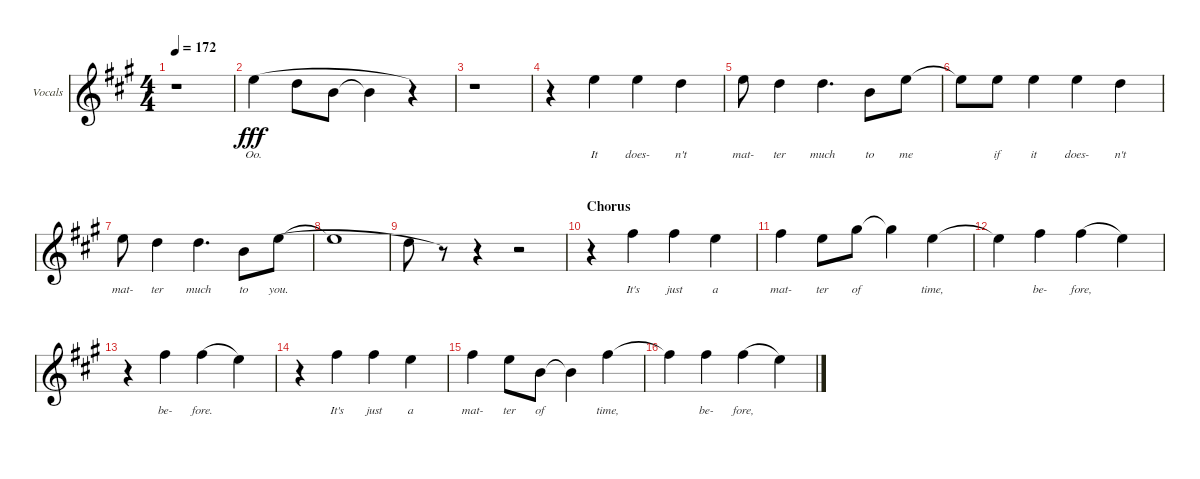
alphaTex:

\defaultSystemsLayout 4
\bracketExtendMode groupsimilarinstruments
\firstSystemTrackNameOrientation horizontal
\otherSystemsTrackNameOrientation horizontal
\track ("Vocals" "Vocals") {instrument distortionguitar}
\staff {score}
\tuning (E4 B3 G3 D3 A2 E2)
\ts (4 4)
\tempo 172
\clef g2
\ks a
r.1{dy fff} |
0.1.4{lyrics (0 "Oo.") lyrics (1 "") lyrics (2 "") lyrics (3 "") lyrics (4 "") legatoorigin} 3.2.8{lyrics (0 "") lyrics (1 "") lyrics (2 "") lyrics (3 "") lyrics (4 "") legatoorigin} 0.2.8{lyrics (0 "") lyrics (1 "") lyrics (2 "") lyrics (3 "") lyrics (4 "") legatoorigin} 0.2{t}.4{lyrics (0 "") lyrics (1 "") lyrics (2 "") lyrics (3 "") lyrics (4 "") legatoorigin} r.4 |
r.1 |
r.4 0.1.4{lyrics (0 "It") lyrics (1 "") lyrics (2 "") lyrics (3 "") lyrics (4 "")} 0.1.4{lyrics (0 "does-") lyrics (1 "") lyrics (2 "") lyrics (3 "") lyrics (4 "")} 3.2.4{lyrics (0 "n't") lyrics (1 "") lyrics (2 "") lyrics (3 "") lyrics (4 "")} |
0.1.8{lyrics (0 "mat-") lyrics (1 "") lyrics (2 "") lyrics (3 "") lyrics (4 "")} 3.2.4{lyrics (0 "ter") lyrics (1 "") lyrics (2 "") lyrics (3 "") lyrics (4 "")} 3.2.4{d lyrics (0 "much") lyrics (1 "") lyrics (2 "") lyrics (3 "") lyrics (4 "")} 0.2.8{lyrics (0 "to") lyrics (1 "") lyrics (2 "") lyrics (3 "") lyrics (4 "")} 0.1.8{lyrics (0 "me") lyrics (1 "") lyrics (2 "") lyrics (3 "") lyrics (4 "")} |
0.1{t}.8{lyrics (0 "") lyrics (1 "") lyrics (2 "") lyrics (3 "") lyrics (4 "")} 0.1.8{lyrics (0 "if") lyrics (1 "") lyrics (2 "") lyrics (3 "") lyrics (4 "")} 0.1.4{lyrics (0 "it") lyrics (1 "") lyrics (2 "") lyrics (3 "") lyrics (4 "")} 0.1.4{lyrics (0 "does-") lyrics (1 "") lyrics (2 "") lyrics (3 "") lyrics (4 "")} 3.2.4{lyrics (0 "n't") lyrics (1 "") lyrics (2 "") lyrics (3 "") lyrics (4 "")} |
0.1.8{lyrics (0 "mat-") lyrics (1 "") lyrics (2 "") lyrics (3 "") lyrics (4 "")} 3.2.4{lyrics (0 "ter") lyrics (1 "") lyrics (2 "") lyrics (3 "") lyrics (4 "")} 3.2.4{d lyrics (0 "much") lyrics (1 "") lyrics (2 "") lyrics (3 "") lyrics (4 "")} 0.2.8{lyrics (0 "to") lyrics (1 "") lyrics (2 "") lyrics (3 "") lyrics (4 "")} 0.1.8{lyrics (0 "you.") lyrics (1 "") lyrics (2 "") lyrics (3 "") lyrics (4 "") legatoorigin} |
0.1{t}.1{lyrics (0 "") lyrics (1 "") lyrics (2 "") lyrics (3 "") lyrics (4 "") legatoorigin} |
3.2.8{lyrics (0 "") lyrics (1 "") lyrics (2 "") lyrics (3 "") lyrics (4 "") legatoorigin} r.8 r.4 r.2 |
\section ("" "Chorus")
r.4 2.1.4{lyrics (0 "It's") lyrics (1 "") lyrics (2 "") lyrics (3 "") lyrics (4 "")} 2.1.4{lyrics (0 "just") lyrics (1 "") lyrics (2 "") lyrics (3 "") lyrics (4 "")} 0.1.4{lyrics (0 "a") lyrics (1 "") lyrics (2 "") lyrics (3 "") lyrics (4 "")} |
2.1.4{lyrics (0 "mat-") lyrics (1 "") lyrics (2 "") lyrics (3 "") lyrics (4 "")} 0.1.8{lyrics (0 "ter") lyrics (1 "") lyrics (2 "") lyrics (3 "") lyrics (4 "")} 4.1.8{lyrics (0 "of") lyrics (1 "") lyrics (2 "") lyrics (3 "") lyrics (4 "")} 4.1{t}.4{lyrics (0 "") lyrics (1 "") lyrics (2 "") lyrics (3 "") lyrics (4 "")} 0.1.4{lyrics (0 "time,") lyrics (1 "") lyrics (2 "") lyrics (3 "") lyrics (4 "")} |
0.1{t}.4{lyrics (0 "") lyrics (1 "") lyrics (2 "") lyrics (3 "") lyrics (4 "")} 2.1.4{lyrics (0 "be-") lyrics (1 "") lyrics (2 "") lyrics (3 "") lyrics (4 "")} 2.1.4{lyrics (0 "fore,") lyrics (1 "") lyrics (2 "") lyrics (3 "") lyrics (4 "") legatoorigin} 0.1.4{lyrics (0 "") lyrics (1 "") lyrics (2 "") lyrics (3 "") lyrics (4 "")} |
r.4 2.1.4{lyrics (0 "be-") lyrics (1 "") lyrics (2 "") lyrics (3 "") lyrics (4 "")} 2.1.4{lyrics (0 "fore.") lyrics (1 "") lyrics (2 "") lyrics (3 "") lyrics (4 "") legatoorigin} 0.1.4{lyrics (0 "") lyrics (1 "") lyrics (2 "") lyrics (3 "") lyrics (4 "")} |
r.4 2.1.4{lyrics (0 "It's") lyrics (1 "") lyrics (2 "") lyrics (3 "") lyrics (4 "")} 2.1.4{lyrics (0 "just") lyrics (1 "") lyrics (2 "") lyrics (3 "") lyrics (4 "")} 0.1.4{lyrics (0 "a") lyrics (1 "") lyrics (2 "") lyrics (3 "") lyrics (4 "")} |
2.1.4{lyrics (0 "mat-") lyrics (1 "") lyrics (2 "") lyrics (3 "") lyrics (4 "")} 0.1.8{lyrics (0 "ter") lyrics (1 "") lyrics (2 "") lyrics (3 "") lyrics (4 "")} 0.2.8{lyrics (0 "of") lyrics (1 "") lyrics (2 "") lyrics (3 "") lyrics (4 "")} 0.2{t}.4{lyrics (0 "") lyrics (1 "") lyrics (2 "") lyrics (3 "") lyrics (4 "")} 2.1.4{lyrics (0 "time,") lyrics (1 "") lyrics (2 "") lyrics (3 "") lyrics (4 "")} |
2.1{t}.4{lyrics (0 "") lyrics (1 "") lyrics (2 "") lyrics (3 "") lyrics (4 "")} 2.1.4{lyrics (0 "be-") lyrics (1 "") lyrics (2 "") lyrics (3 "") lyrics (4 "")} 2.1.4{lyrics (0 "fore,") lyrics (1 "") lyrics (2 "") lyrics (3 "") lyrics (4 "") legatoorigin} 0.1.4{lyrics (0 "") lyrics (1 "") lyrics (2 "") lyrics (3 "") lyrics (4 "")}
